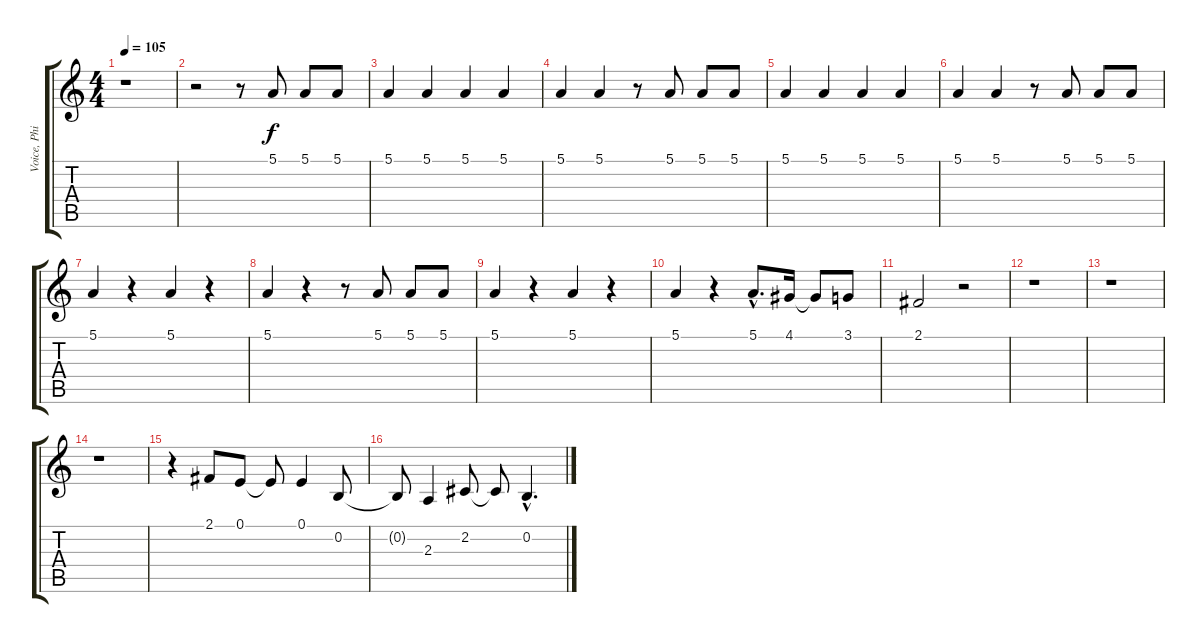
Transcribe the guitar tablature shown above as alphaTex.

\track ("Voice, Phill" "Voice, Phi") {instrument lead2sawtooth}
\staff {score tabs}
\tuning (E4 B3 G3 D3 A2 E2) {hide}
\ts (4 4)
\tempo 105
\clef g2
\ks c
r.1{dy f} |
r.2 r.8 5.1.8 5.1.8 5.1.8 |
5.1.4 5.1.4 5.1.4 5.1.4 |
5.1.4 5.1.4 r.8 5.1.8 5.1.8 5.1.8 |
5.1.4 5.1.4 5.1.4 5.1.4 |
5.1.4 5.1.4 r.8 5.1.8 5.1.8 5.1.8 |
5.1.4 r.4 5.1.4 r.4 |
5.1.4 r.4 r.8 5.1.8 5.1.8 5.1.8 |
5.1.4 r.4 5.1.4 r.4 |
5.1.4 r.4 5.1{hac}.8{d} 4.1.16 4.1{t}.8 3.1.8 |
2.1.2 r.2 |
r.1 |
r.1 |
r.1 |
r.4 2.1.8 0.1.8 0.1{t}.8 0.1.4 0.2.8 |
0.2{t}.8 2.3.4 2.2.8 2.2{t}.8 0.2{hac}.4{d}
